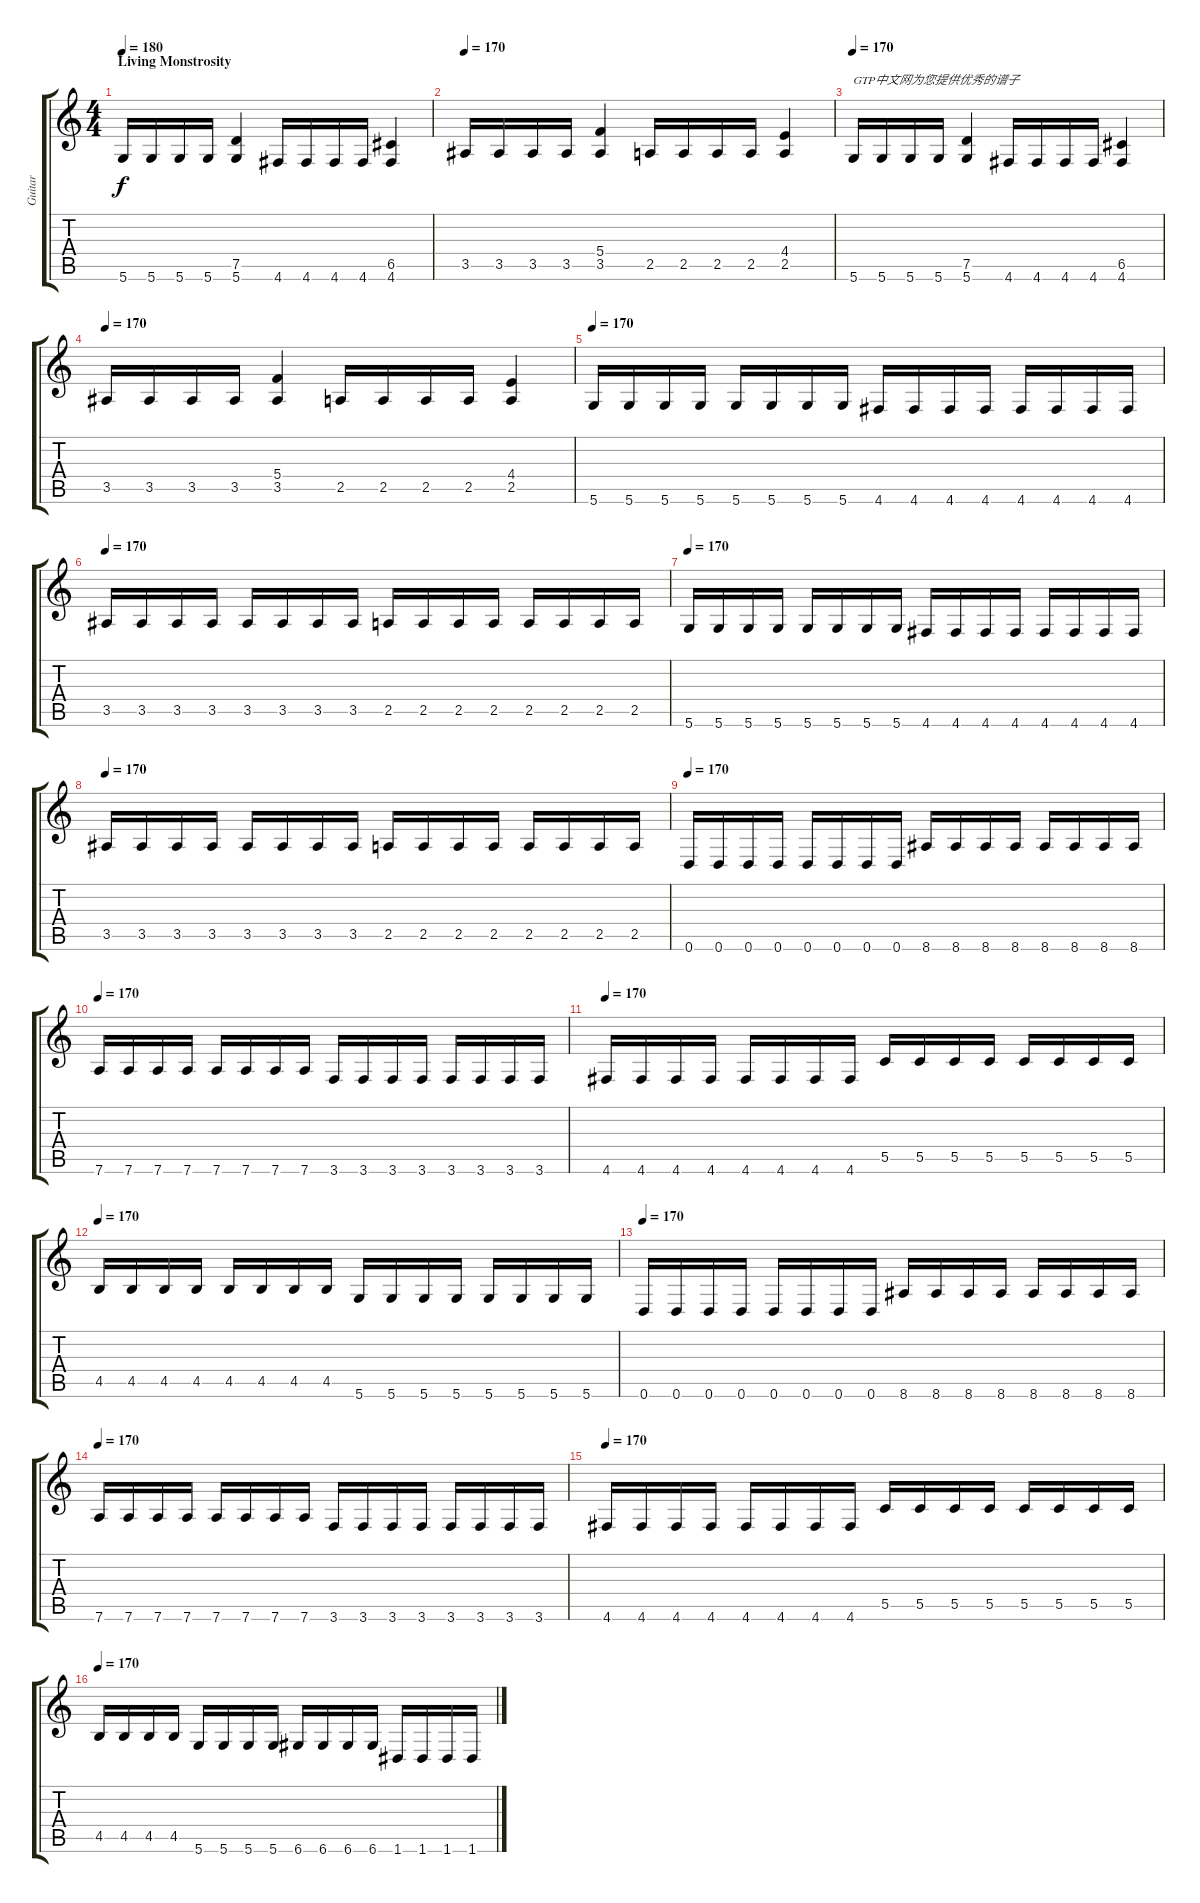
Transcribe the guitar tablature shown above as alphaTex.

\track ("Guitar" "Guitar") {instrument distortionguitar}
\staff {score tabs}
\tuning (D4 A3 F3 C3 G2 D2) {hide}
\ts (4 4)
\section ("" "Living Monstrosity")
\tempo 180
\tempo 170
\tempo 180
\clef g2
\ks c
5.6.16{dy f instrument distortionguitar} 5.6.16 5.6.16 5.6.16 (7.5 5.6).4 4.6.16 4.6.16 4.6.16 4.6.16 (6.5 4.6).4 |
\tempo 170
3.5.16 3.5.16 3.5.16 3.5.16 (5.4 3.5).4 2.5.16 2.5.16 2.5.16 2.5.16 (4.4 2.5).4 |
\tempo 170
5.6.16{txt "GTP中文网为您提供优秀的谱子"} 5.6.16 5.6.16 5.6.16 (7.5 5.6).4 4.6.16 4.6.16 4.6.16 4.6.16 (6.5 4.6).4 |
\tempo 170
3.5.16 3.5.16 3.5.16 3.5.16 (5.4 3.5).4 2.5.16 2.5.16 2.5.16 2.5.16 (4.4 2.5).4 |
\tempo 170
5.6.16 5.6.16 5.6.16 5.6.16 5.6.16 5.6.16 5.6.16 5.6.16 4.6.16 4.6.16 4.6.16 4.6.16 4.6.16 4.6.16 4.6.16 4.6.16 |
\tempo 170
3.5.16 3.5.16 3.5.16 3.5.16 3.5.16 3.5.16 3.5.16 3.5.16 2.5.16 2.5.16 2.5.16 2.5.16 2.5.16 2.5.16 2.5.16 2.5.16 |
\tempo 170
5.6.16 5.6.16 5.6.16 5.6.16 5.6.16 5.6.16 5.6.16 5.6.16 4.6.16 4.6.16 4.6.16 4.6.16 4.6.16 4.6.16 4.6.16 4.6.16 |
\tempo 170
3.5.16 3.5.16 3.5.16 3.5.16 3.5.16 3.5.16 3.5.16 3.5.16 2.5.16 2.5.16 2.5.16 2.5.16 2.5.16 2.5.16 2.5.16 2.5.16 |
\tempo 170
0.6.16 0.6.16 0.6.16 0.6.16 0.6.16 0.6.16 0.6.16 0.6.16 8.6.16 8.6.16 8.6.16 8.6.16 8.6.16 8.6.16 8.6.16 8.6.16 |
\tempo 170
7.6.16 7.6.16 7.6.16 7.6.16 7.6.16 7.6.16 7.6.16 7.6.16 3.6.16 3.6.16 3.6.16 3.6.16 3.6.16 3.6.16 3.6.16 3.6.16 |
\tempo 170
4.6.16 4.6.16 4.6.16 4.6.16 4.6.16 4.6.16 4.6.16 4.6.16 5.5.16 5.5.16 5.5.16 5.5.16 5.5.16 5.5.16 5.5.16 5.5.16 |
\tempo 170
4.5.16 4.5.16 4.5.16 4.5.16 4.5.16 4.5.16 4.5.16 4.5.16 5.6.16 5.6.16 5.6.16 5.6.16 5.6.16 5.6.16 5.6.16 5.6.16 |
\tempo 170
0.6.16 0.6.16 0.6.16 0.6.16 0.6.16 0.6.16 0.6.16 0.6.16 8.6.16 8.6.16 8.6.16 8.6.16 8.6.16 8.6.16 8.6.16 8.6.16 |
\tempo 170
7.6.16 7.6.16 7.6.16 7.6.16 7.6.16 7.6.16 7.6.16 7.6.16 3.6.16 3.6.16 3.6.16 3.6.16 3.6.16 3.6.16 3.6.16 3.6.16 |
\tempo 170
4.6.16 4.6.16 4.6.16 4.6.16 4.6.16 4.6.16 4.6.16 4.6.16 5.5.16 5.5.16 5.5.16 5.5.16 5.5.16 5.5.16 5.5.16 5.5.16 |
\tempo 170
4.5.16 4.5.16 4.5.16 4.5.16 5.6.16 5.6.16 5.6.16 5.6.16 6.6.16 6.6.16 6.6.16 6.6.16 1.6.16 1.6.16 1.6.16 1.6.16
